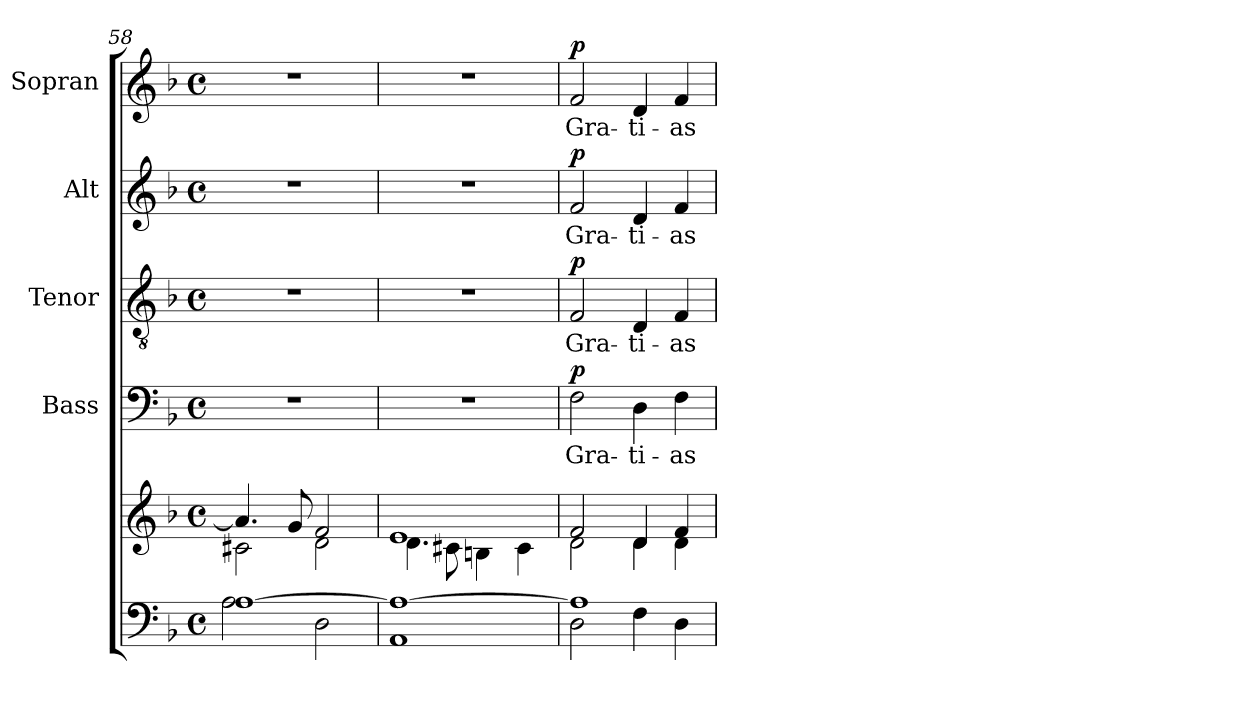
**kern	**kern	**kern	**text	**dynam	**kern	**text	**dynam	**kern	**text	**dynam	**kern	**text	**dynam
*part5	*part5	*part4	*part4	*part4	*part3	*part3	*part3	*part2	*part2	*part2	*part1	*part1	*part1
*staff6	*staff5	*staff4	*staff4	*staff4	*staff3	*staff3	*staff3	*staff2	*staff2	*staff2	*staff1	*staff1	*staff1
*	*	*I"Bass	*	*	*I"Tenor	*	*	*I"Alt	*	*	*I"Sopran	*	*
*	*	*I'B.	*	*	*I'T.	*	*	*I'A.	*	*	*I'S.	*	*
*clefF4	*clefG2	*clefF4	*	*	*clefGv2	*	*	*clefG2	*	*	*clefG2	*	*
*k[b-]	*k[b-]	*k[b-]	*	*	*k[b-]	*	*	*k[b-]	*	*	*k[b-]	*	*
*F:	*F:	*F:	*	*	*F:	*	*	*F:	*	*	*F:	*	*
*M4/4	*M4/4	*M4/4	*	*	*M4/4	*	*	*M4/4	*	*	*M4/4	*	*
*met(c)	*met(c)	*met(c)	*	*	*met(c)	*	*	*met(c)	*	*	*met(c)	*	*
=58	=58	=58	=58	=58	=58	=58	=58	=58	=58	=58	=58	=58	=58
*^	*^	*	*	*	*	*	*	*	*	*	*	*	*
[>1A	2A\	4.a/]	2c#X\	1r	.	.	1r	.	.	1r	.	.	1r	.	.
.	.	8g/	.	.	.	.	.	.	.	.	.	.	.	.	.
.	2D\	2f/	2d\	.	.	.	.	.	.	.	.	.	.	.	.
=59	=59	=59	=59	=59	=59	=59	=59	=59	=59	=59	=59	=59	=59	=59	=59
1A_	1AA	1e	4.d\	1r	.	.	1r	.	.	1r	.	.	1r	.	.
.	.	.	8c#X\	.	.	.	.	.	.	.	.	.	.	.	.
.	.	.	4Bn\	.	.	.	.	.	.	.	.	.	.	.	.
.	.	.	4c#\	.	.	.	.	.	.	.	.	.	.	.	.
=60	=60	=60	=60	=60	=60	=60	=60	=60	=60	=60	=60	=60	=60	=60	=60
!	!	!	!	!	!LO:LY:b	!LO:DY:a	!	!LO:LY:b	!LO:DY:a	!	!LO:LY:b	!LO:DY:a	!	!LO:LY:b	!LO:DY:a
1A]	2D\	2f/	2d\	2F\	Gra-	p	2F/	Gra-	p	2f/	Gra-	p	2f/	Gra-	p
!	!	!	!	!	!LO:LY:b	!	!	!LO:LY:b	!	!	!LO:LY:b	!	!	!LO:LY:b	!
.	4F\	4d/	4d\	4D\	-ti-	.	4D/	-ti-	.	4d/	-ti-	.	4d/	-ti-	.
!	!	!	!	!	!LO:LY:b	!	!	!LO:LY:b	!	!	!LO:LY:b	!	!	!LO:LY:b	!
.	4D\	4f/	4d\	4F\	-as	.	4F/	-as	.	4f/	-as	.	4f/	-as	.
*v	*v	*	*	*	*	*	*	*	*	*	*	*	*	*	*
*	*v	*v	*	*	*	*	*	*	*	*	*	*	*	*
=	=	=	=	=	=	=	=	=	=	=	=	=	=
*-	*-	*-	*-	*-	*-	*-	*-	*-	*-	*-	*-	*-	*-
